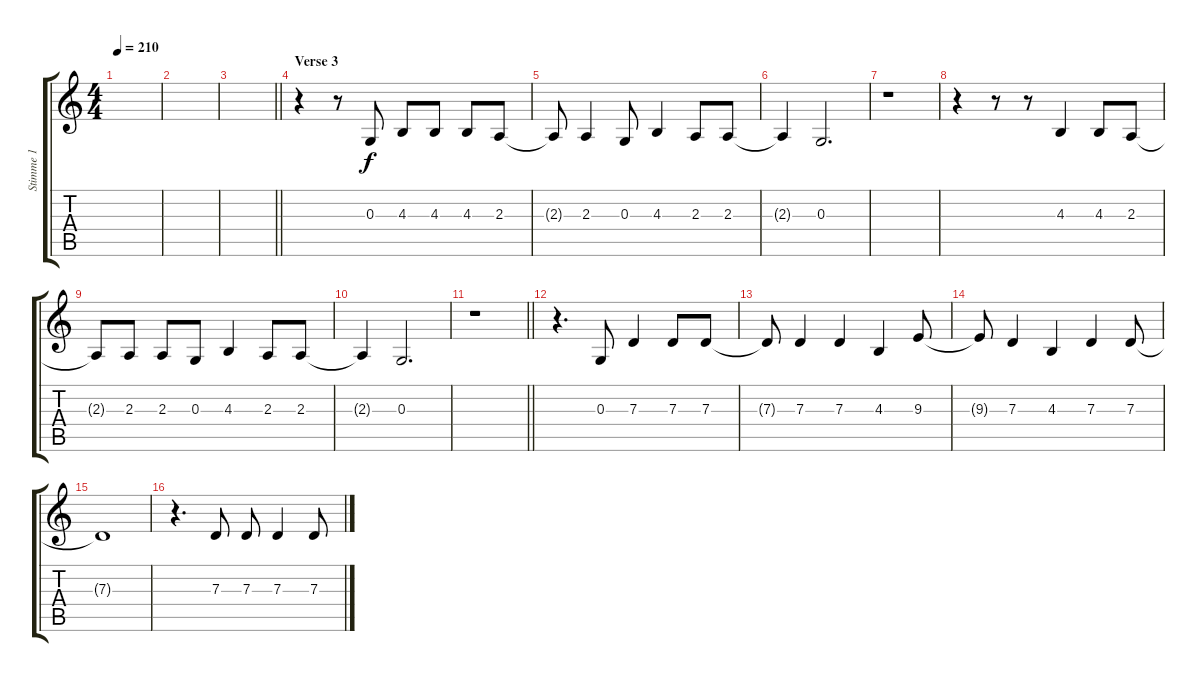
\track ("Stimme 1" "Stimme 1") {instrument englishhorn}
\staff {score tabs}
\tuning (E4 B3 G3 D3 A2 E2) {hide}
\ts (4 4)
\tempo 210
\clef g2
\ks c
|
|
\barLineRight lightlight
|
\section ("" "Verse 3")
r.4 r.8 0.3.8 4.3.8 4.3.8 4.3.8 2.3.8 |
2.3{t}.8 2.3.4 0.3.8 4.3.4 2.3.8 2.3.8 |
2.3{t}.4 0.3.2{d} |
r.1 |
r.4 r.8 r.8 4.3.4 4.3.8 2.3.8 |
2.3{t}.8 2.3.8 2.3.8 0.3.8 4.3.4 2.3.8 2.3.8 |
2.3{t}.4 0.3.2{d} |
\barLineRight lightlight
r.1 |
\section ("" "")
r.4{d} 0.3.8 7.3.4 7.3.8 7.3.8 |
7.3{t}.8 7.3.4 7.3.4 4.3.4 9.3.8 |
9.3{t}.8 7.3.4 4.3.4 7.3.4 7.3.8 |
7.3{t}.1 |
r.4{d} 7.3.8 7.3.8 7.3.4 7.3.8
